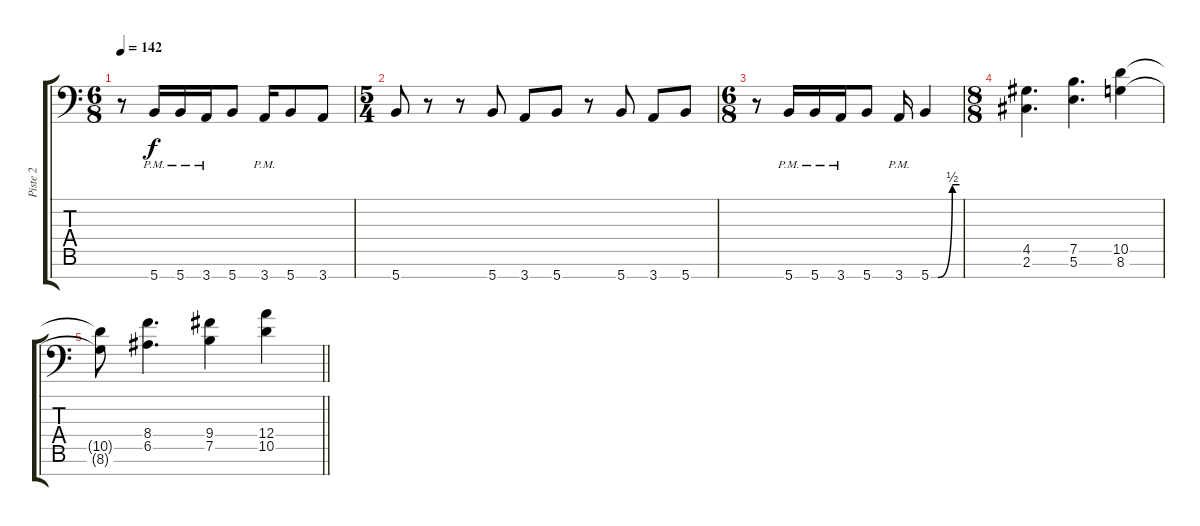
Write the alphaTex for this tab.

\track ("Piste 2" "Piste 2") {instrument distortionguitar}
\staff {score tabs}
\tuning (B3 Gb3 D3 A2 E2 B1 Gb1) {hide}
\ts (6 8)
\tempo 142
\clef f4
\ks c
r.8{dy f} 5.7{pm}.16 5.7{pm}.16 3.7{pm}.16 5.7.8 3.7{pm}.16 5.7.8 3.7.8 |
\ts (5 4)
5.7.8 r.8 r.8 5.7.8 3.7.8 5.7.8 r.8 5.7.8 3.7.8 5.7.8 |
\ts (6 8)
r.8 5.7{pm}.16 5.7{pm}.16 3.7{pm}.16 5.7.8 3.7{pm}.16 5.7{be (custom 0 0 15 0 45 2 60 2)}.4 |
\ts (8 8)
(4.5 2.6).4{d balance 3} (7.5 5.6).4{d} (10.5 8.6).4 |
\barLineRight lightlight
(10.5{t} 8.6{t}).8 (8.4 6.5).4{d} (9.4 7.5).4 (12.4 10.5).4
